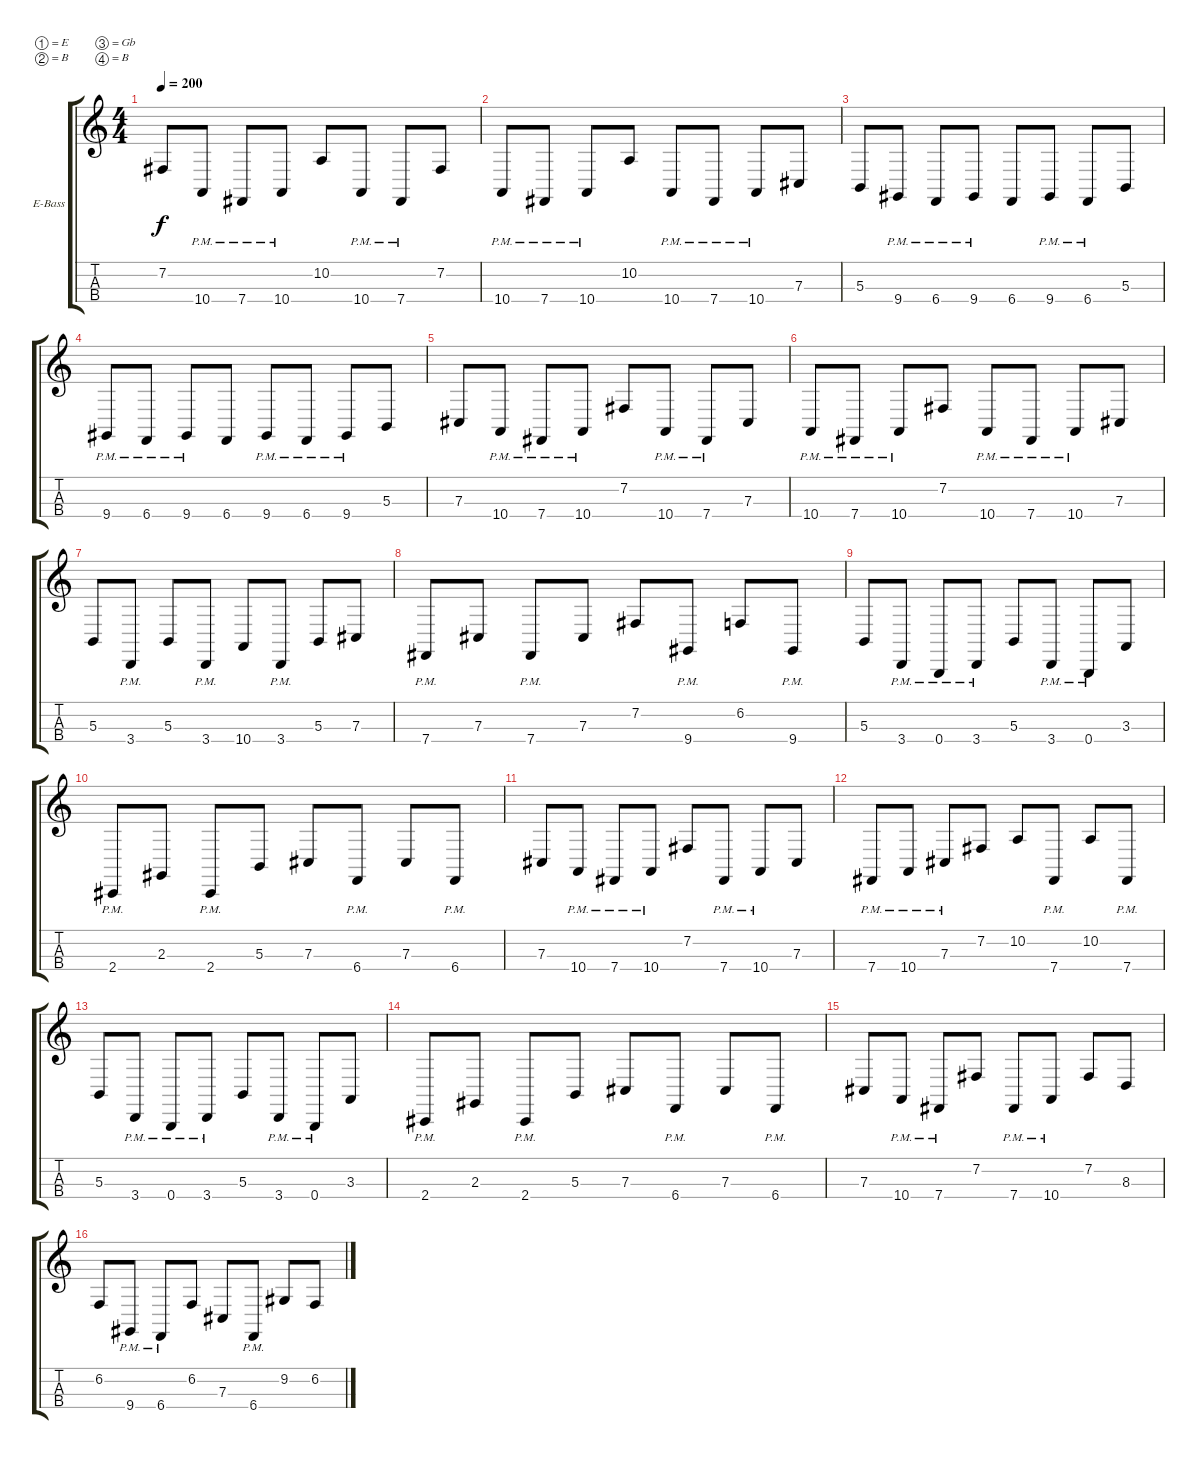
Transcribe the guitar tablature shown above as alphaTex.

\bracketExtendMode groupsimilarinstruments
\firstSystemTrackNameOrientation horizontal
\otherSystemsTrackNameOrientation horizontal
\track ("Electric Bass" "E-Bass") {instrument electricbassfinger}
\staff {score tabs}
\tuning (E2 B1 Gb1 B0)
\ts (4 4)
\tempo 200
\clef g2
\ks c
7.2.8{dy f} 10.4{pm}.8 7.4{pm}.8 10.4{pm}.8 10.2.8 10.4{pm}.8 7.4{pm}.8 7.2.8 |
10.4{pm}.8 7.4{pm}.8 10.4{pm}.8 10.2.8 10.4{pm}.8 7.4{pm}.8 10.4{pm}.8 7.3.8 |
5.3.8 9.4{pm}.8 6.4{pm}.8 9.4{pm}.8 6.4.8 9.4{pm}.8 6.4{pm}.8 5.3.8 |
9.4{pm}.8 6.4{pm}.8 9.4{pm}.8 6.4.8 9.4{pm}.8 6.4{pm}.8 9.4{pm}.8 5.3.8 |
7.3.8 10.4{pm}.8 7.4{pm}.8 10.4{pm}.8 7.2.8 10.4{pm}.8 7.4{pm}.8 7.3.8 |
10.4{pm}.8 7.4{pm}.8 10.4{pm}.8 7.2.8 10.4{pm}.8 7.4{pm}.8 10.4{pm}.8 7.3.8 |
5.3.8 3.4{pm}.8 5.3.8 3.4{pm}.8 10.4.8 3.4{pm}.8 5.3.8 7.3.8 |
7.4{pm}.8 7.3.8 7.4{pm}.8 7.3.8 7.2.8 9.4{pm}.8 6.2.8 9.4{pm}.8 |
5.3.8 3.4{pm}.8 0.4{pm}.8 3.4{pm}.8 5.3.8 3.4{pm}.8 0.4{pm}.8 3.3.8 |
2.4{pm}.8 2.3.8 2.4{pm}.8 5.3.8 7.3.8 6.4{pm}.8 7.3.8 6.4{pm}.8 |
7.3.8 10.4{pm}.8 7.4{pm}.8 10.4{pm}.8 7.2.8 7.4{pm}.8 10.4{pm}.8 7.3.8 |
7.4{pm}.8 10.4{pm}.8 7.3{pm}.8 7.2.8 10.2.8 7.4{pm}.8 10.2.8 7.4{pm}.8 |
5.3.8 3.4{pm}.8 0.4{pm}.8 3.4{pm}.8 5.3.8 3.4{pm}.8 0.4{pm}.8 3.3.8 |
2.4{pm}.8 2.3.8 2.4{pm}.8 5.3.8 7.3.8 6.4{pm}.8 7.3.8 6.4{pm}.8 |
7.3.8 10.4{pm}.8 7.4{pm}.8 7.2.8 7.4{pm}.8 10.4{pm}.8 7.2.8 8.3.8 |
6.2.8 9.4{pm}.8 6.4{pm}.8 6.2.8 7.3.8 6.4{pm}.8 9.2.8 6.2.8
